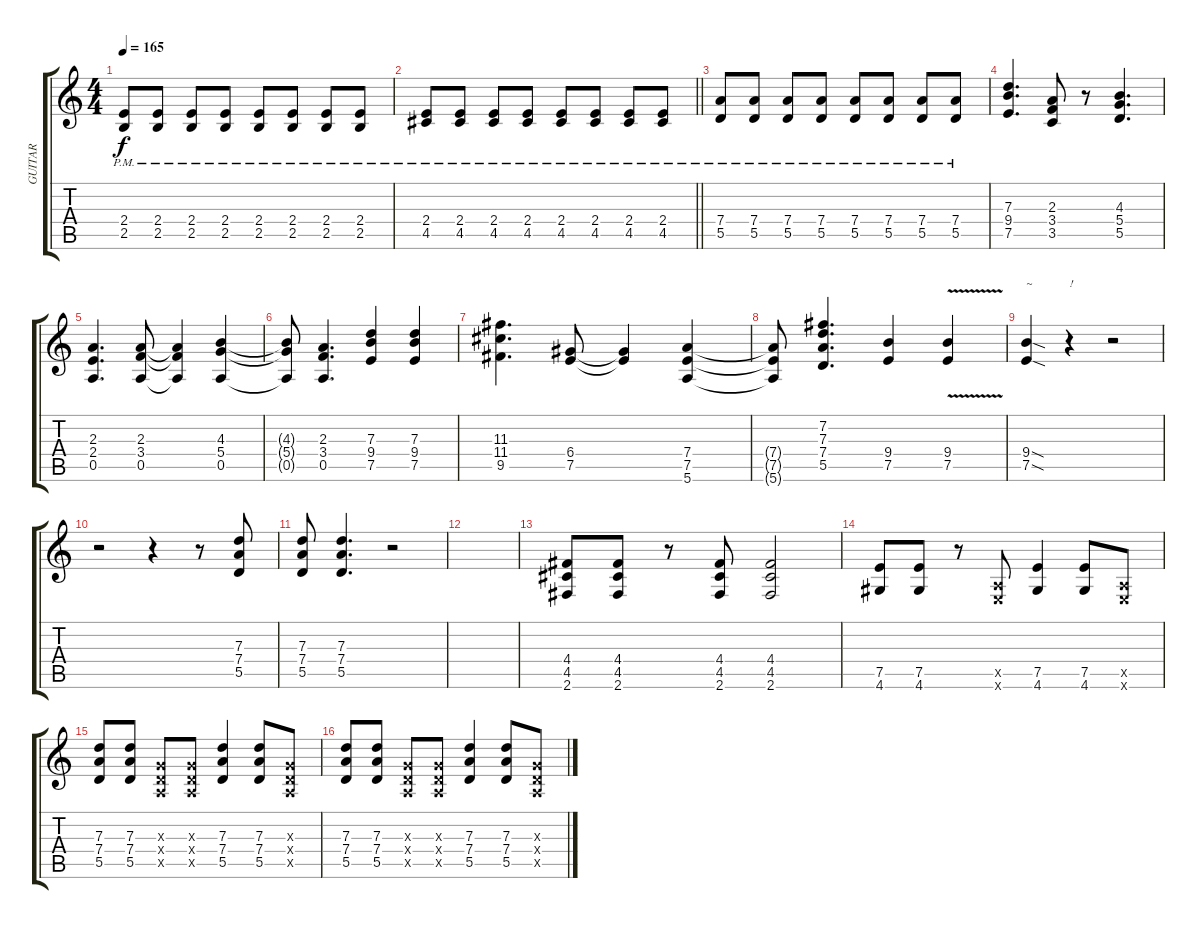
\track ("GUITAR" "GUITAR") {instrument overdrivenguitar}
\staff {score tabs}
\tuning (E4 B3 G3 D3 A2 E2) {hide}
\ts (4 4)
\tempo 165
\clef g2
\ks c
(2.4{pm} 2.5{pm}).8{dy f} (2.4{pm} 2.5{pm}).8 (2.4{pm} 2.5{pm}).8 (2.4{pm} 2.5{pm}).8 (2.4{pm} 2.5{pm}).8 (2.4{pm} 2.5{pm}).8 (2.4{pm} 2.5{pm}).8 (2.4{pm} 2.5{pm}).8 |
\barLineRight lightlight
(2.4{pm} 4.5{pm}).8 (2.4{pm} 4.5{pm}).8 (2.4{pm} 4.5{pm}).8 (2.4{pm} 4.5{pm}).8 (2.4{pm} 4.5{pm}).8 (2.4{pm} 4.5{pm}).8 (2.4{pm} 4.5{pm}).8 (2.4{pm} 4.5{pm}).8 |
(7.4{pm} 5.5{pm}).8 (7.4{pm} 5.5{pm}).8 (7.4{pm} 5.5{pm}).8 (7.4{pm} 5.5{pm}).8 (7.4{pm} 5.5{pm}).8 (7.4{pm} 5.5{pm}).8 (7.4{pm} 5.5{pm}).8 (7.4{pm} 5.5{pm}).8 |
(7.3 9.4 7.5).4{d} (2.3 3.4 3.5).8 r.8 (4.3 5.4 5.5).4{d} |
(2.3 2.4 0.5).4{d} (2.3 3.4 0.5).8 (2.3{t} 3.4{t} 0.5{t}).4 (4.3 5.4 0.5).4 |
(4.3{t} 5.4{t} 0.5{t}).8 (2.3 3.4 0.5).4{d} (7.3 9.4 7.5).4 (7.3 9.4 7.5).4 |
(11.3 11.4 9.5).4{d} (6.4 7.5).8 (6.4{t} 7.5{t}).4 (7.4 7.5 5.6).4 |
(7.4{t} 7.5{t} 5.6{t}).8 (7.2 7.3 7.4 5.5).4{d} (9.4 7.5).4 (9.4{v} 7.5).4 |
(9.4{sod} 7.5{sod}).4{txt "~"} r.4{txt "!"} r.2 |
r.2 r.4 r.8 (7.3 7.4 5.5).8 |
(7.3 7.4 5.5).8 (7.3 7.4 5.5).4{d} r.2 |
|
(4.4 4.5 2.6).8 (4.4 4.5 2.6).8 r.8 (4.4 4.5 2.6).8 (4.4 4.5 2.6).2 |
(7.5 4.6).8 (7.5 4.6).8 r.8 (0.5{x} 0.6{x}).8 (7.5 4.6).4 (7.5 4.6).8 (0.5{x} 0.6{x}).8 |
(7.3 7.4 5.5).8 (7.3 7.4 5.5).8 (0.3{x} 0.4{x} 0.5{x}).8 (0.3{x} 0.4{x} 0.5{x}).8 (7.3 7.4 5.5).4 (7.3 7.4 5.5).8 (0.3{x} 0.4{x} 0.5{x}).8 |
(7.3 7.4 5.5).8 (7.3 7.4 5.5).8 (0.3{x} 0.4{x} 0.5{x}).8 (0.3{x} 0.4{x} 0.5{x}).8 (7.3 7.4 5.5).4 (7.3 7.4 5.5).8 (0.3{x} 0.4{x} 0.5{x}).8
